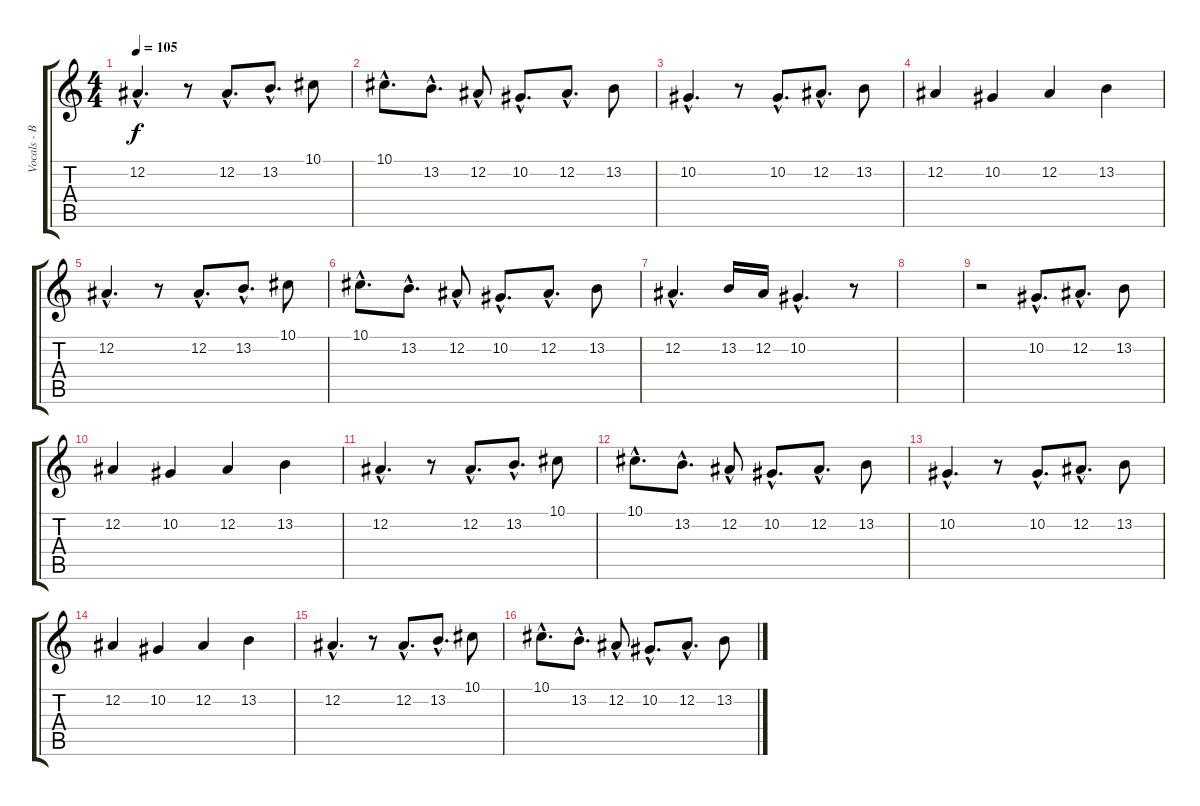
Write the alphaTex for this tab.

\track ("Vocals - BG" "Vocals - B") {instrument frenchhorn}
\staff {score tabs}
\tuning (Eb4 Bb3 Gb3 Db3 Ab2 Eb2) {hide}
\ts (4 4)
\tempo 105
\clef g2
\ks c
12.2{hac}.4{d dy f} r.8 12.2{hac}.8{d} 13.2{hac}.8{d} 10.1.8 |
10.1{hac}.8{d} 13.2{hac}.8{d} 12.2{hac}.8 10.2{hac}.8{d} 12.2{hac}.8{d} 13.2.8 |
10.2{hac}.4{d} r.8 10.2{hac}.8{d} 12.2{hac}.8{d} 13.2.8 |
12.2.4 10.2.4 12.2.4 13.2.4 |
12.2{hac}.4{d} r.8 12.2{hac}.8{d} 13.2{hac}.8{d} 10.1.8 |
10.1{hac}.8{d} 13.2{hac}.8{d} 12.2{hac}.8 10.2{hac}.8{d} 12.2{hac}.8{d} 13.2.8 |
12.2{hac}.4{d} 13.2.16 12.2.16 10.2{hac}.4{d} r.8 |
|
r.2 10.2{hac}.8{d} 12.2{hac}.8{d} 13.2.8 |
12.2.4 10.2.4 12.2.4 13.2.4 |
12.2{hac}.4{d} r.8 12.2{hac}.8{d} 13.2{hac}.8{d} 10.1.8 |
10.1{hac}.8{d} 13.2{hac}.8{d} 12.2{hac}.8 10.2{hac}.8{d} 12.2{hac}.8{d} 13.2.8 |
10.2{hac}.4{d} r.8 10.2{hac}.8{d} 12.2{hac}.8{d} 13.2.8 |
12.2.4 10.2.4 12.2.4 13.2.4 |
12.2{hac}.4{d} r.8 12.2{hac}.8{d} 13.2{hac}.8{d} 10.1.8 |
10.1{hac}.8{d} 13.2{hac}.8{d} 12.2{hac}.8 10.2{hac}.8{d} 12.2{hac}.8{d} 13.2.8
